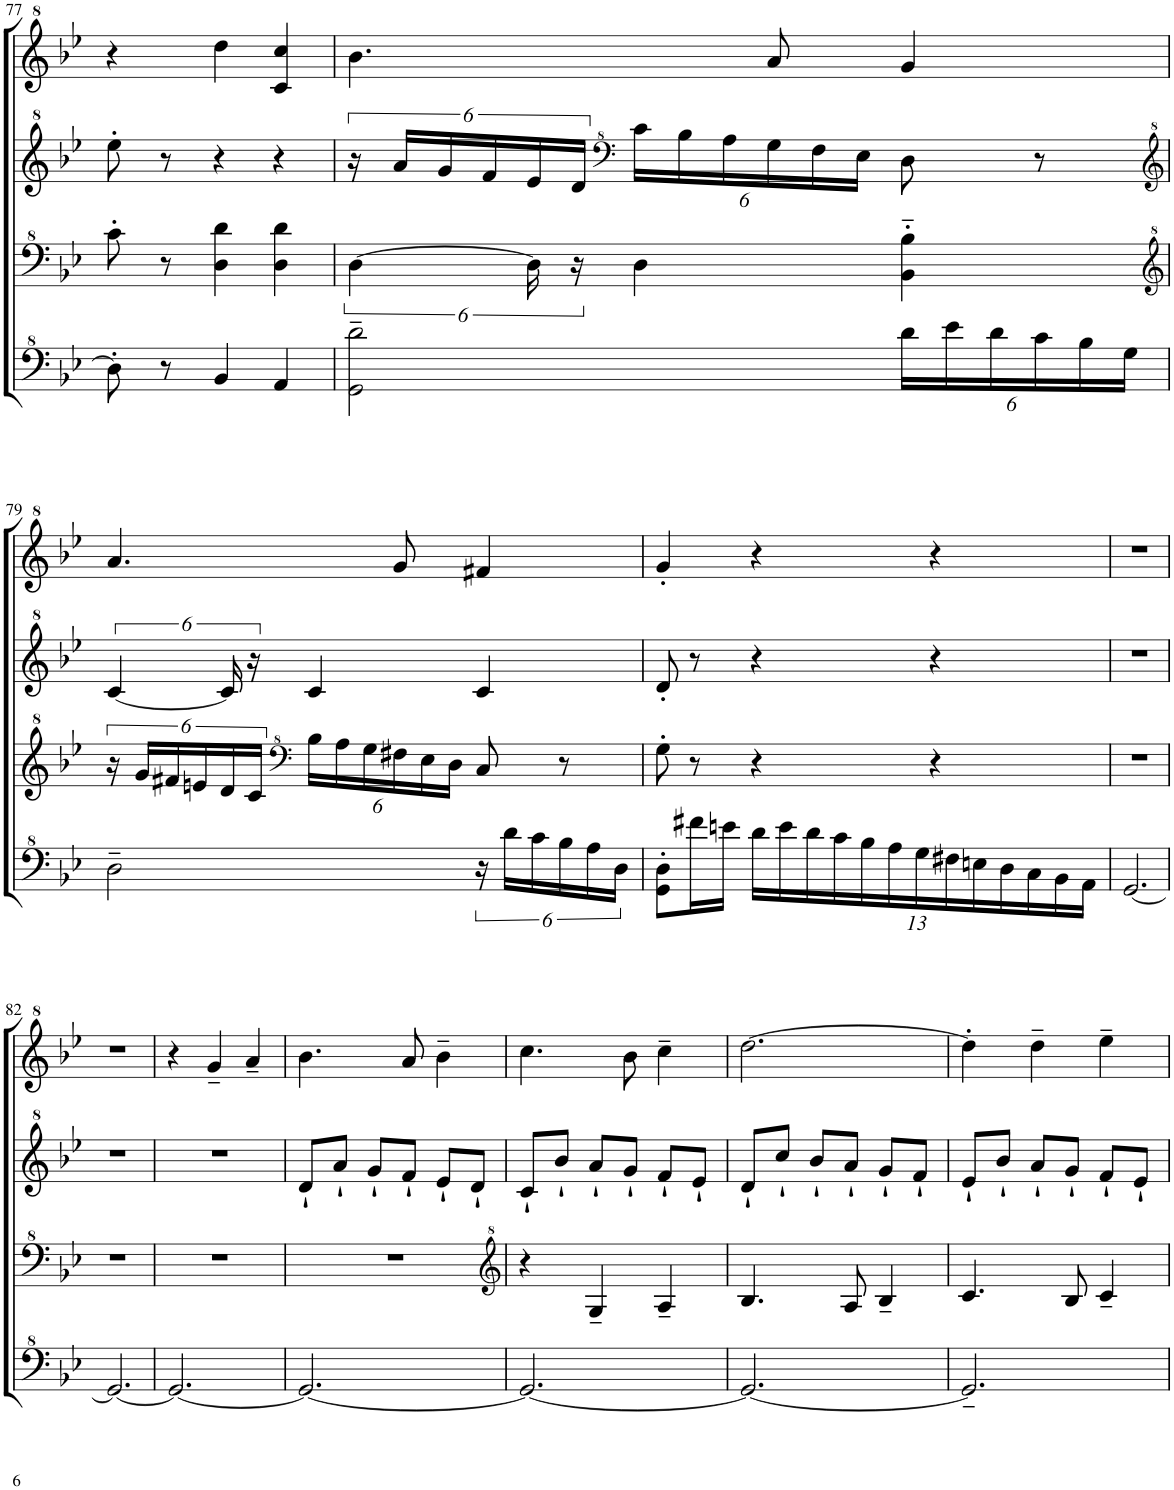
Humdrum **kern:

**kern	**kern	**kern	**kern
*part1	*part1	*part1	*part1
*staff4	*staff3	*staff2	*staff1
*I"Model III	*	*	*
!!LO:PB:g=z
*clefF^4	*clefF^4	*clefG^2	*clefG^2
*k[b-e-]	*k[b-e-]	*k[b-e-]	*k[b-e-]
*M3/4	*M3/4	*M3/4	*M3/4
=77	=77	=77	=77
8d'\]	8cc'\	8eee-'\	4r
8r	8r	8r	.
4B-/	4d\ 4dd\	4r	4ddd\
4A/	4d\ 4dd\	4r	4cc/ 4ccc/
=78	=78	=78	=78
2G\~ 2dd\~	[6d\	24r	4.bb-\
.	.	24aa/LL	.
.	.	24gg/	.
.	.	24ff/	.
.	24d\]	24ee-/	.
.	24r	24dd/JJ	.
*	*	*clefF^4	*
*	*	*Xbrackettup	*
.	4d\	24cc\LL	.
.	.	24b-\	.
.	.	24a\	.
.	.	24g\	8aa/
.	.	24f\	.
.	.	24e-\JJ	.
*Xbrackettup	*	*	*
24dd\LL	4B-\'~ 4b-\'~	8d\	4gg/
24ee-\	.	.	.
24dd\	.	.	.
24cc\	.	8r	.
24b-\	.	.	.
24g\JJ	.	.	.
!!LO:LB:g=z
=79	=79	=79	=79
*	*clefG^2	*clefG^2	*
*	*	*brackettup	*
2d~\	24r	[6cc/	4.aa/
.	24gg/LL	.	.
.	24ff#X/	.	.
.	24een/	.	.
.	24dd/	24cc/]	.
.	24cc/JJ	24r	.
*	*clefF^4	*	*
*	*Xbrackettup	*	*
.	24b-\LL	4cc/	.
.	24a\	.	.
.	24g\	.	.
.	24f#X\	.	8gg/
.	24e-\	.	.
.	24d\JJ	.	.
*brackettup	*	*	*
24r	8c/	4cc/	4ff#X/
24dd\LL	.	.	.
24cc\	.	.	.
24b-\	8r	.	.
24a\	.	.	.
24d\JJ	.	.	.
=80	=80	=80	=80
8G\' 8d\'L	8g'\	8dd'/	4gg'/
16ff#X\L	8r	8r	.
16een\JJ	.	.	.
*Xbrackettup	*	*	*
26dd\LL	4r	4r	4r
26ee\	.	.	.
26dd\	.	.	.
26cc\	.	.	.
26b-\	.	.	.
26a\	.	.	.
26g\	.	.	.
.	4r	4r	4r
26f#X\	.	.	.
26en\	.	.	.
26d\	.	.	.
26c\	.	.	.
26B-\	.	.	.
26A\JJ	.	.	.
=81	=81	=81	=81
[2.G/	2.r	2.r	2.r
!!LO:LB:g=z
=82	=82	=82	=82
2.G/_	2.r	2.r	2.r
=83	=83	=83	=83
2.G/_	2.r	2.r	4r
.	.	.	4gg~/
.	.	.	4aa~/
=84	=84	=84	=84
2.G/_	2.r	8dd`/L	4.bb-\
.	.	8aa`/J	.
.	.	8gg`/L	.
.	.	8ff`/J	8aa/
.	.	8ee-`/L	4bb-~\
.	.	8dd`/J	.
=85	=85	=85	=85
*	*clefG^2	*	*
2.G/_	4r	8cc`/L	4.ccc\
.	.	8bb-`/J	.
.	4g~/	8aa`/L	.
.	.	8gg`/J	8bb-\
.	4a~/	8ff`/L	4ccc~\
.	.	8ee-`/J	.
=86	=86	=86	=86
2.G/_	4.b-/	8dd`/L	[2.ddd\
.	.	8ccc`/J	.
.	.	8bb-`/L	.
.	8a/	8aa`/J	.
.	4b-~/	8gg`/L	.
.	.	8ff`/J	.
=87	=87	=87	=87
2.G~/]	4.cc/	8ee-`/L	4ddd'\]
.	.	8bb-`/J	.
.	.	8aa`/L	4ddd~\
.	8b-/	8gg`/J	.
.	4cc~/	8ff`/L	4eee-~\
.	.	8ee-`/J	.
=	=	=	=
*-	*-	*-	*-
